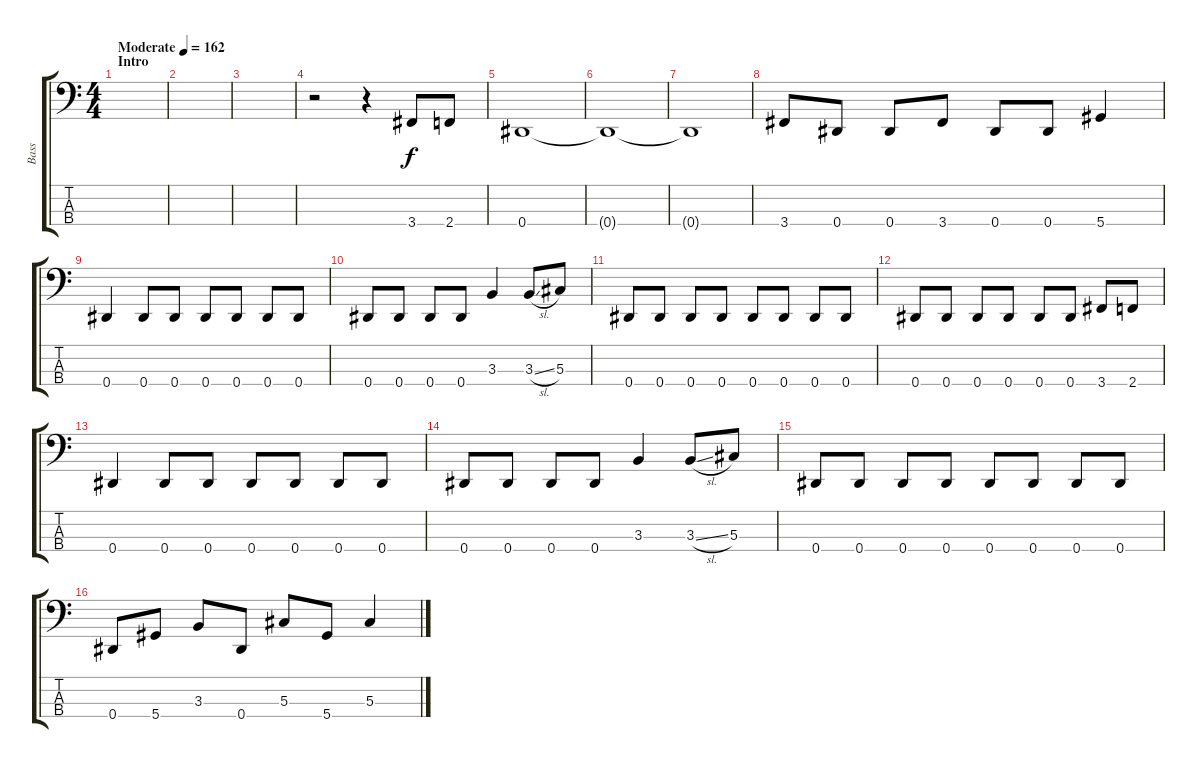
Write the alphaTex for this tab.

\track ("Bass" "Bass") {instrument electricbasspick}
\staff {score tabs}
\tuning (Gb2 Db2 Ab1 Eb1) {hide}
\ts (4 4)
\section ("" "Intro")
\tempo (162 "Moderate")
\clef f4
\ks c
|
|
|
r.2 r.4 3.4.8 2.4.8 |
0.4.1 |
0.4{t}.1 |
0.4{t}.1 |
3.4.8 0.4.8 0.4.8 3.4.8 0.4.8 0.4.8 5.4.4 |
0.4.4 0.4.8 0.4.8 0.4.8 0.4.8 0.4.8 0.4.8 |
0.4.8 0.4.8 0.4.8 0.4.8 3.3.4 3.3{sl}.8 5.3.8 |
0.4.8 0.4.8 0.4.8 0.4.8 0.4.8 0.4.8 0.4.8 0.4.8 |
0.4.8 0.4.8 0.4.8 0.4.8 0.4.8 0.4.8 3.4.8 2.4.8 |
0.4.4 0.4.8 0.4.8 0.4.8 0.4.8 0.4.8 0.4.8 |
0.4.8 0.4.8 0.4.8 0.4.8 3.3.4 3.3{sl}.8 5.3.8 |
0.4.8 0.4.8 0.4.8 0.4.8 0.4.8 0.4.8 0.4.8 0.4.8 |
0.4.8 5.4.8 3.3.8 0.4.8 5.3.8 5.4.8 5.3.4
